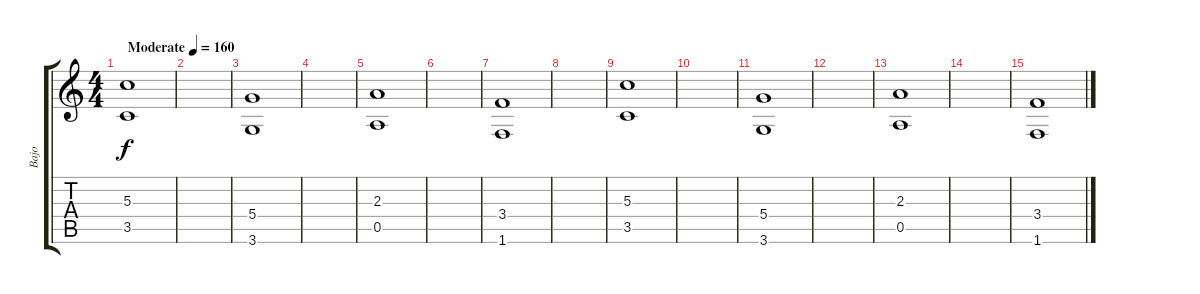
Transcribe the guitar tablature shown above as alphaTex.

\track ("Bajo" "Bajo") {instrument electricbassfinger}
\staff {score tabs}
\tuning (E4 B3 G3 D3 A2 E2) {hide}
\ts (4 4)
\tempo (160 "Moderate")
\clef g2
\ks c
(5.3 3.5).1{dy f instrument electricbassfinger} |
|
(5.4 3.6).1 |
|
(2.3 0.5).1 |
|
(3.4 1.6).1 |
|
(5.3 3.5).1 |
|
(5.4 3.6).1 |
|
(2.3 0.5).1 |
|
(3.4 1.6).1
